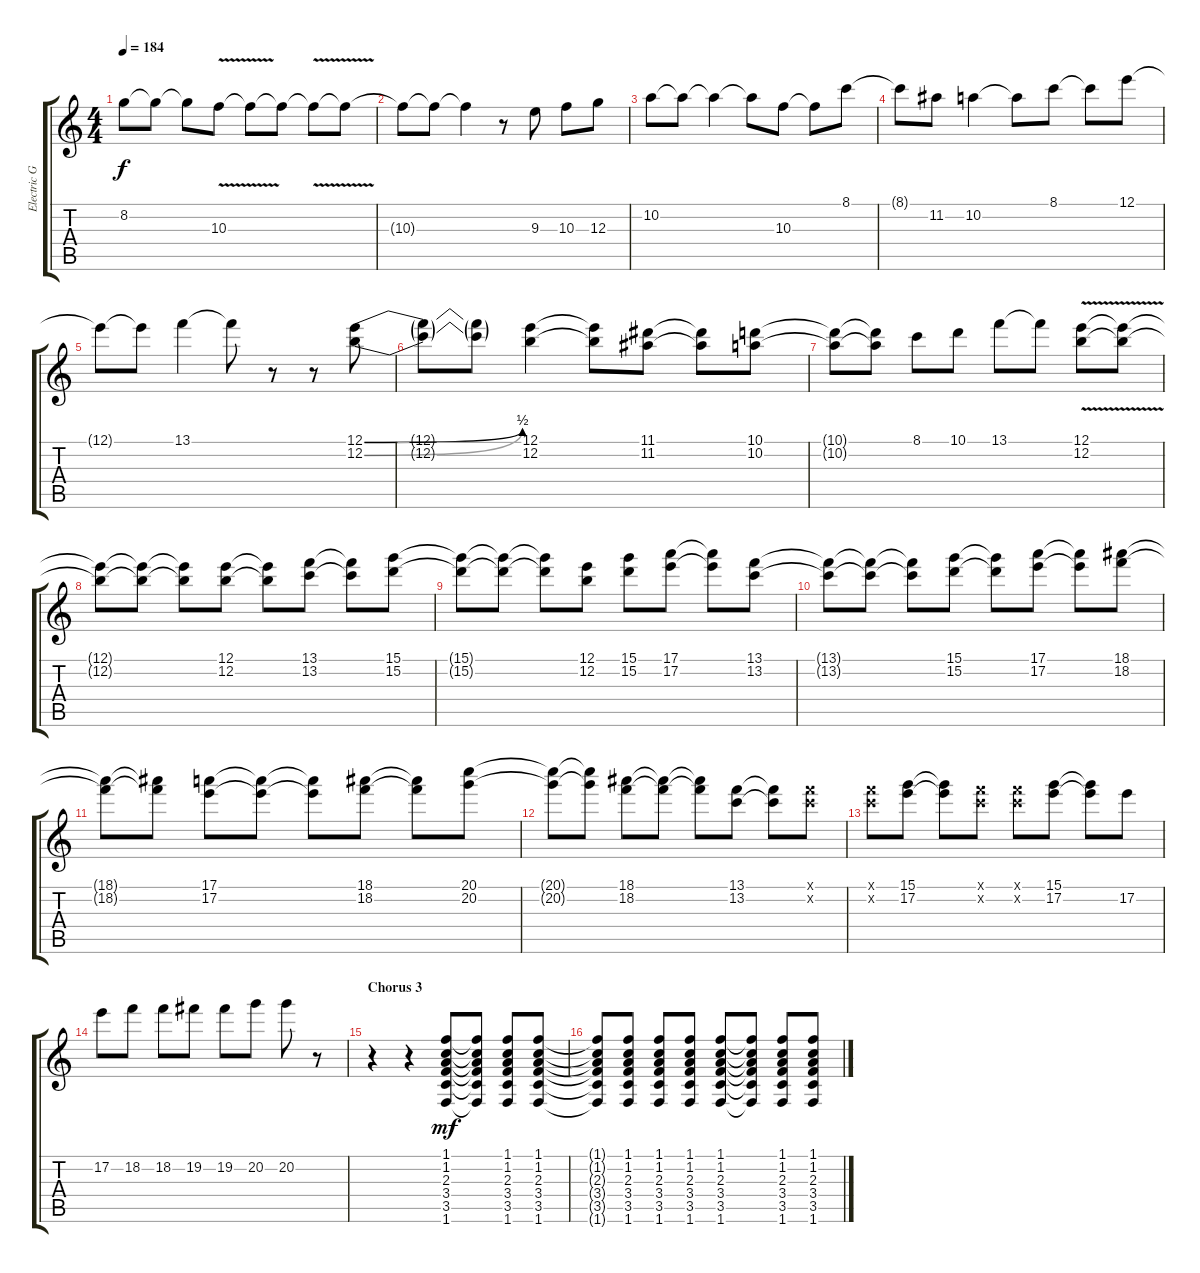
\track ("Electric Guitar" "Electric G") {instrument overdrivenguitar}
\staff {score tabs}
\tuning (E4 B3 G3 D3 A2 E2) {hide}
\ts (4 4)
\tempo 184
\clef g2
\ks c
8.2.8{dy f} 8.2{t}.8 8.2{t}.8 10.3{v}.8 10.3{t}.8 10.3{t}.8 10.3{v t}.8 10.3{t}.8 |
10.3{t}.8 10.3{t}.8 10.3{t}.4 r.8 9.3.8 10.3.8 12.3.8 |
10.2.8 10.2{t}.8 10.2{t}.4 10.2{t}.8 10.3.8 10.3{t}.8 8.1.8 |
8.1{t}.8 11.2.8 10.2.4 10.2{t}.8 8.1.8 8.1{t}.8 12.1.8 |
12.1{t}.8 12.1{t}.8 13.1.4 13.1{t}.8 r.8 r.8 (12.1{be (bend 0 0 60 2)} 12.2{be (bend 0 0 60 2)}).8 |
(12.1{t} 12.2{t}).8 (12.1{t} 12.2{t}).8 (12.1 12.2).4 (12.1{t} 12.2{t}).8 (11.1 11.2).8 (11.1{t} 11.2{t}).8 (10.1 10.2).8 |
(10.1{t} 10.2{t}).8 (10.1{t} 10.2{t}).8 8.1.8 10.1.8 13.1.8 13.1{t}.8 (12.1{v} 12.2{v}).8 (12.1{t} 12.2{t}).8 |
(12.1{t} 12.2{t}).8 (12.1{t} 12.2{t}).8 (12.1{t} 12.2{t}).8 (12.1 12.2).8 (12.1{t} 12.2{t}).8 (13.1 13.2).8 (13.1{t} 13.2{t}).8 (15.1 15.2).8 |
(15.1{t} 15.2{t}).8 (15.1{t} 15.2{t}).8 (15.1{t} 15.2{t}).8 (12.1 12.2).8 (15.1 15.2).8 (17.1 17.2).8 (17.1{t} 17.2{t}).8 (13.1 13.2).8 |
(13.1{t} 13.2{t}).8 (13.1{t} 13.2{t}).8 (13.1{t} 13.2{t}).8 (15.1 15.2).8 (15.1{t} 15.2{t}).8 (17.1 17.2).8 (17.1{t} 17.2{t}).8 (18.1 18.2).8 |
(18.1{t} 18.2{t}).8 (18.1{t} 18.2{t}).8 (17.1 17.2).8 (17.1{t} 17.2{t}).8 (17.1{t} 17.2{t}).8 (18.1 18.2).8 (18.1{t} 18.2{t}).8 (20.1 20.2).8 |
(20.1{t} 20.2{t}).8 (20.1{t} 20.2{t}).8 (18.1 18.2).8 (18.1{t} 18.2{t}).8 (18.1{t} 18.2{t}).8 (13.1 13.2).8 (13.1{t} 13.2{t}).8 (13.1{x} 13.2{x}).8 |
(13.1{x} 13.2{x}).8 (15.1 17.2).8 (15.1{t} 17.2{t}).8 (13.1{x} 13.2{x}).8 (13.1{x} 13.2{x}).8 (15.1 17.2).8 (15.1{t} 17.2{t}).8 17.2.8 |
17.2.8 18.2.8 18.2.8 19.2.8 19.2.8 20.2.8 20.2.8 r.8 |
\section ("" "Chorus 3")
r.4 r.4 (1.1 1.2 2.3 3.4 3.5 1.6).8{dy mf} (1.1{t} 1.2{t} 2.3{t} 3.4{t} 3.5{t} 1.6{t}).8 (1.1 1.2 2.3 3.4 3.5 1.6).8 (1.1 1.2 2.3 3.4 3.5 1.6).8 |
\section ("" "")
(1.1{t} 1.2{t} 2.3{t} 3.4{t} 3.5{t} 1.6{t}).8 (1.1 1.2 2.3 3.4 3.5 1.6).8 (1.1 1.2 2.3 3.4 3.5 1.6).8 (1.1 1.2 2.3 3.4 3.5 1.6).8 (1.1 1.2 2.3 3.4 3.5 1.6).8 (1.1{t} 1.2{t} 2.3{t} 3.4{t} 3.5{t} 1.6{t}).8 (1.1 1.2 2.3 3.4 3.5 1.6).8 (1.1 1.2 2.3 3.4 3.5 1.6).8
